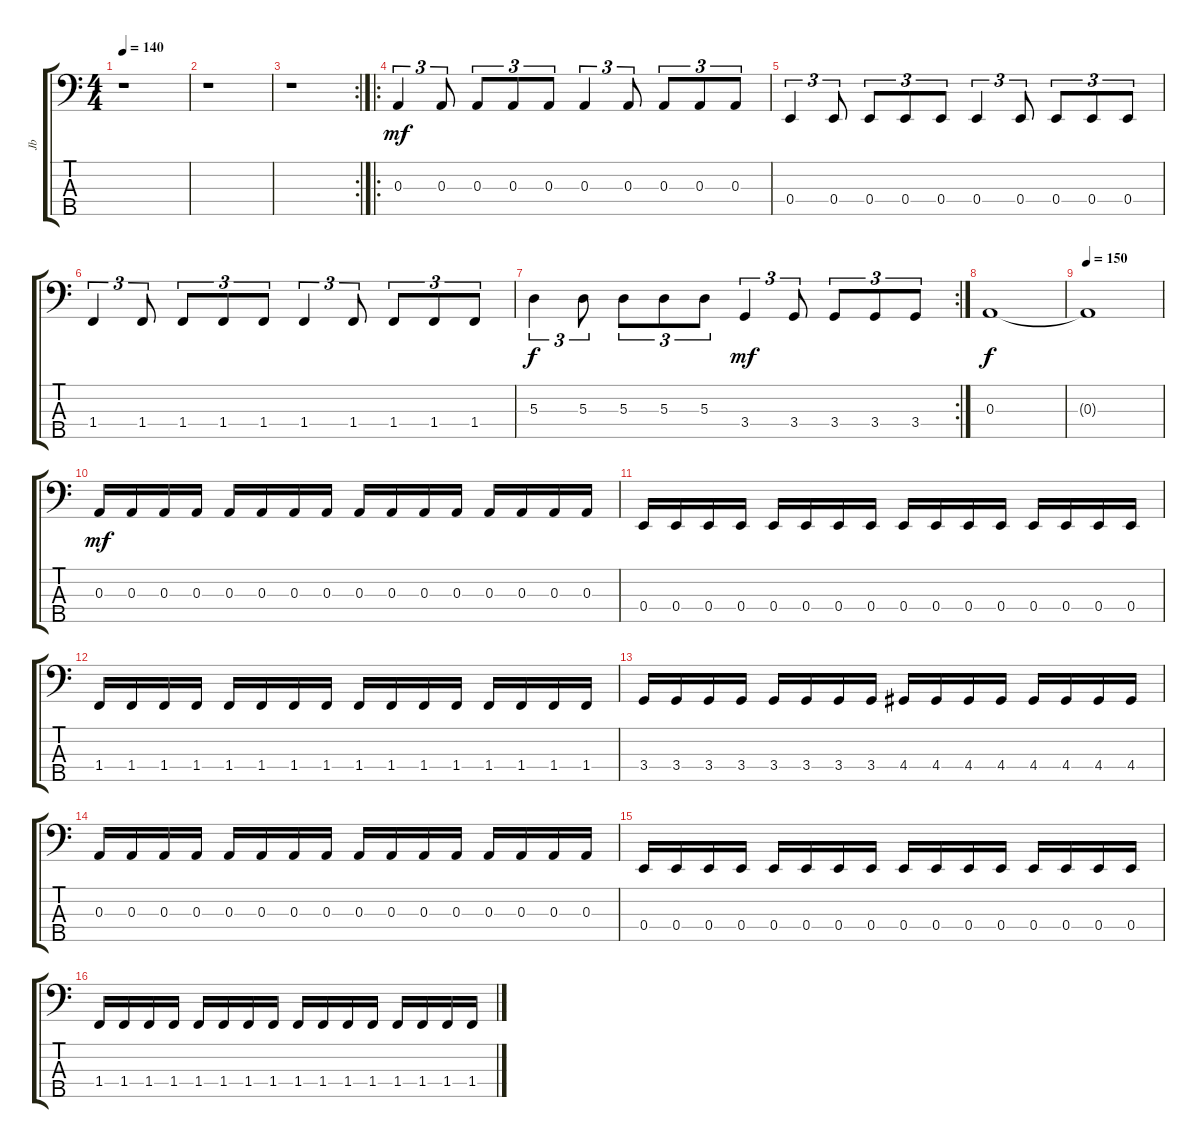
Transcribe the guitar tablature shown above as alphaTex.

\track ("Jb" "Jb") {instrument electricbassfinger}
\staff {score tabs}
\tuning (G2 D2 A1 E1 B0) {hide}
\ts (4 4)
\tempo 140
\clef f4
\ks c
r.1{dy f} |
r.1 |
\rc 2
r.1 |
\ro
0.3.4{tu (3 2) dy mf} 0.3.8{tu (3 2)} 0.3.8{tu (3 2)} 0.3.8{tu (3 2)} 0.3.8{tu (3 2)} 0.3.4{tu (3 2)} 0.3.8{tu (3 2)} 0.3.8{tu (3 2)} 0.3.8{tu (3 2)} 0.3.8{tu (3 2)} |
0.4.4{tu (3 2)} 0.4.8{tu (3 2)} 0.4.8{tu (3 2)} 0.4.8{tu (3 2)} 0.4.8{tu (3 2)} 0.4.4{tu (3 2)} 0.4.8{tu (3 2)} 0.4.8{tu (3 2)} 0.4.8{tu (3 2)} 0.4.8{tu (3 2)} |
1.4.4{tu (3 2)} 1.4.8{tu (3 2)} 1.4.8{tu (3 2)} 1.4.8{tu (3 2)} 1.4.8{tu (3 2)} 1.4.4{tu (3 2)} 1.4.8{tu (3 2)} 1.4.8{tu (3 2)} 1.4.8{tu (3 2)} 1.4.8{tu (3 2)} |
\rc 2
5.3.4{tu (3 2) dy f} 5.3.8{tu (3 2)} 5.3.8{tu (3 2)} 5.3.8{tu (3 2)} 5.3.8{tu (3 2)} 3.4.4{tu (3 2) dy mf} 3.4.8{tu (3 2)} 3.4.8{tu (3 2)} 3.4.8{tu (3 2)} 3.4.8{tu (3 2)} |
0.3.1{dy f} |
\tempo 150
0.3{t}.1 |
0.3.16{dy mf} 0.3.16 0.3.16 0.3.16 0.3.16 0.3.16 0.3.16 0.3.16 0.3.16 0.3.16 0.3.16 0.3.16 0.3.16 0.3.16 0.3.16 0.3.16 |
0.4.16 0.4.16 0.4.16 0.4.16 0.4.16 0.4.16 0.4.16 0.4.16 0.4.16 0.4.16 0.4.16 0.4.16 0.4.16 0.4.16 0.4.16 0.4.16 |
1.4.16 1.4.16 1.4.16 1.4.16 1.4.16 1.4.16 1.4.16 1.4.16 1.4.16 1.4.16 1.4.16 1.4.16 1.4.16 1.4.16 1.4.16 1.4.16 |
3.4.16 3.4.16 3.4.16 3.4.16 3.4.16 3.4.16 3.4.16 3.4.16 4.4.16 4.4.16 4.4.16 4.4.16 4.4.16 4.4.16 4.4.16 4.4.16 |
0.3.16 0.3.16 0.3.16 0.3.16 0.3.16 0.3.16 0.3.16 0.3.16 0.3.16 0.3.16 0.3.16 0.3.16 0.3.16 0.3.16 0.3.16 0.3.16 |
0.4.16 0.4.16 0.4.16 0.4.16 0.4.16 0.4.16 0.4.16 0.4.16 0.4.16 0.4.16 0.4.16 0.4.16 0.4.16 0.4.16 0.4.16 0.4.16 |
1.4.16 1.4.16 1.4.16 1.4.16 1.4.16 1.4.16 1.4.16 1.4.16 1.4.16 1.4.16 1.4.16 1.4.16 1.4.16 1.4.16 1.4.16 1.4.16
